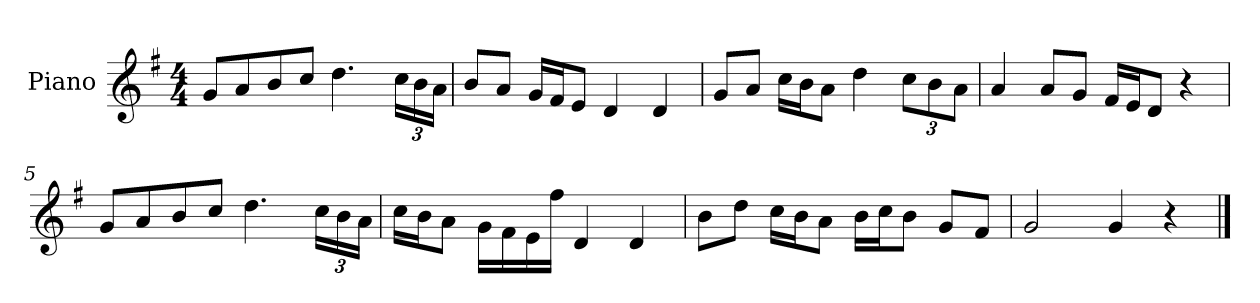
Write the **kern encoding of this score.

**kern
*part1
*staff1
*I"Piano
*I'P-no
*clefG2
*k[f#]
*M4/4
*MM90
=1
8g/L
8a/
8b/
8cc/J
4.dd\
*Xbrackettup
24cc\LL
24b\
24a\JJ
=2
8b/L
8a/J
16g/LL
16f#/J
8e/J
4d/
4d/
=3
8g/L
8a/J
16cc\LL
16b\J
8a\J
4dd\
12cc\L
12b\
12a\J
=4
4a/
8a/L
8g/J
16f#/LL
16e/J
8d/J
4r
=5
8g/L
8a/
8b/
8cc/J
4.dd\
24cc\LL
24b\
24a\JJ
!!LO:LB:g=z
=6
16cc\LL
16b\J
8a\J
16g\LL
16f#\
16e\
16ff#\JJ
4d/
4d/
=7
8b\L
8dd\J
16cc\LL
16b\J
8a\J
16b\LL
16cc\J
8b\J
8g/L
8f#/J
=8
2g/
4g/
4r
==
*-
